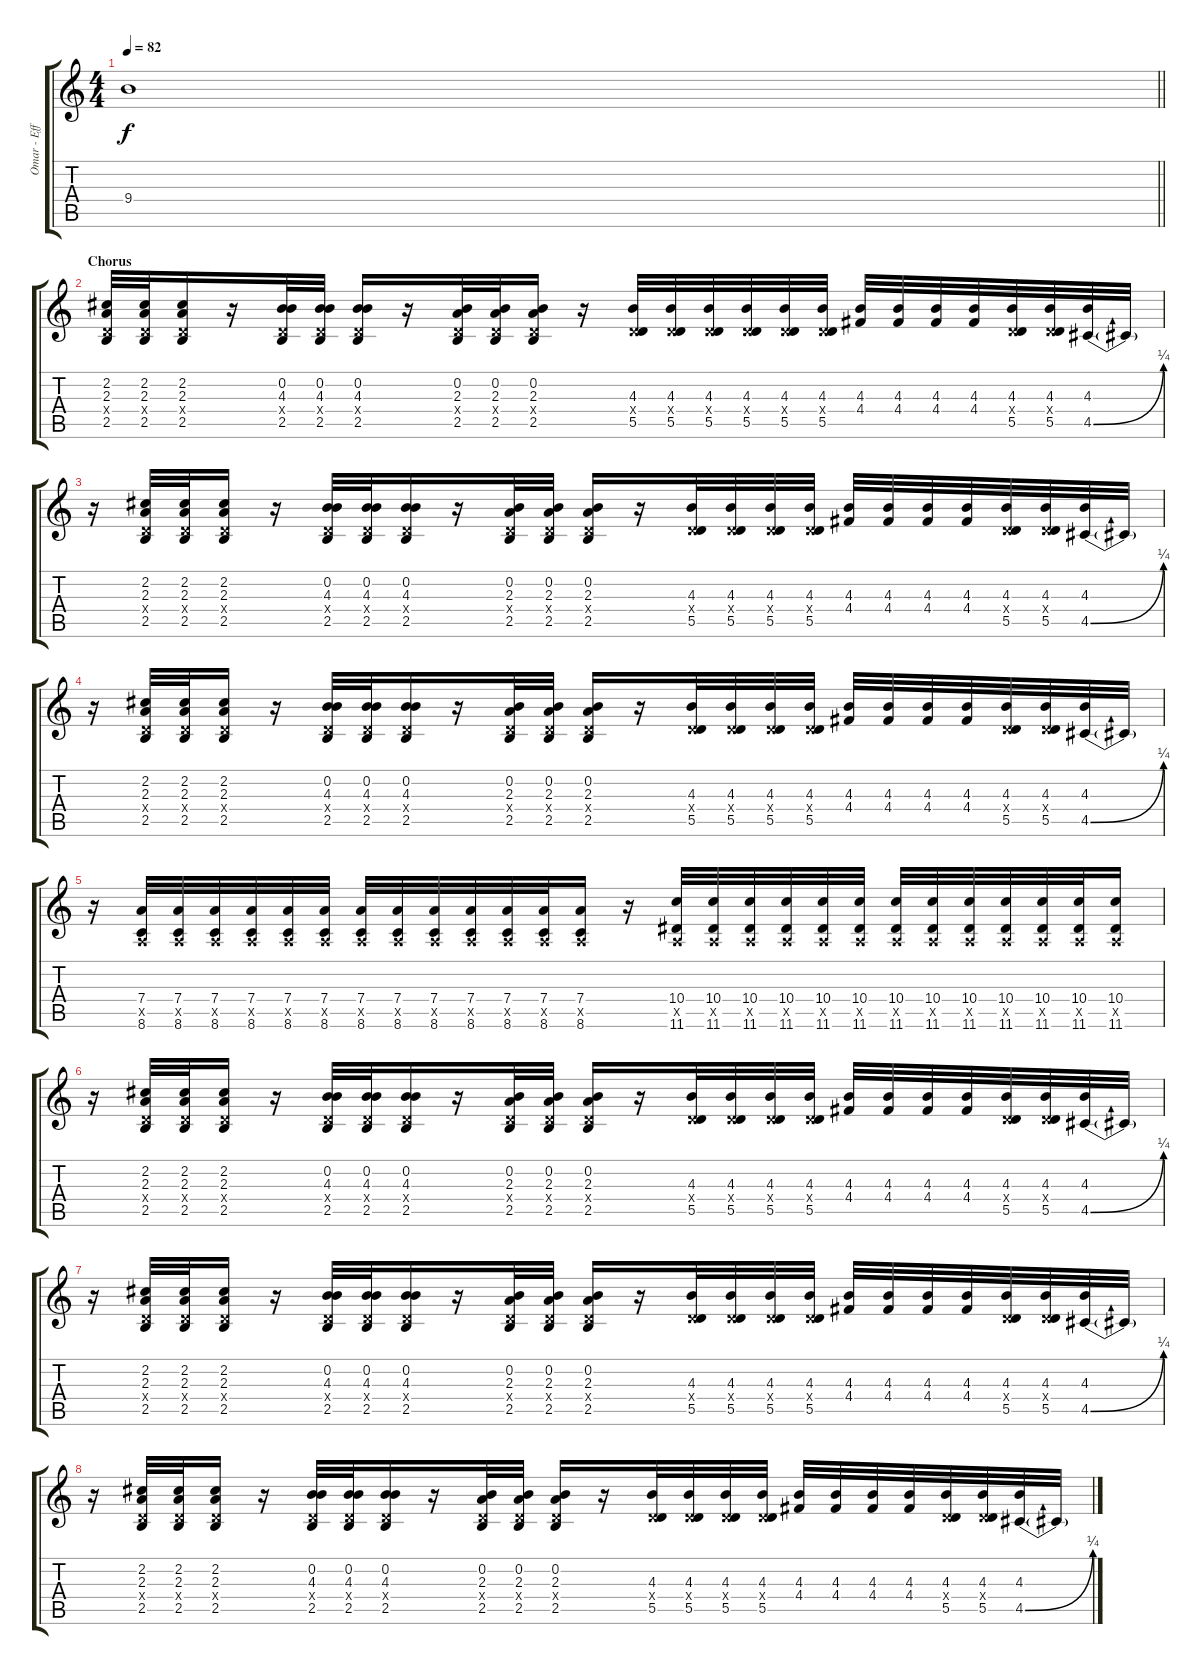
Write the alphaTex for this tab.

\track ("Omar - Effects and Backup" "Omar - Eff") {instrument distortionguitar}
\staff {score tabs}
\tuning (E4 B3 G3 D3 A2 E2) {hide}
\ts (4 4)
\tempo 82
\clef g2
\barLineRight lightlight
\ks c
9.4{t}.1{dy f} |
\section ("" "Chorus")
(2.2 2.3 0.4{x} 2.5).32 (2.2 2.3 0.4{x} 2.5).32 (2.2 2.3 0.4{x} 2.5).16 r.16 (0.2 4.3 0.4{x} 2.5).32 (0.2 4.3 0.4{x} 2.5).32 (0.2 4.3 0.4{x} 2.5).16 r.16 (0.2 2.3 0.4{x} 2.5).32 (0.2 2.3 0.4{x} 2.5).32 (0.2 2.3 0.4{x} 2.5).16 r.16 (4.3 0.4{x} 5.5).32 (4.3 0.4{x} 5.5).32 (4.3 0.4{x} 5.5).32 (4.3 0.4{x} 5.5).32 (4.3 0.4{x} 5.5).32 (4.3 0.4{x} 5.5).32 (4.3 4.4).32 (4.3 4.4).32 (4.3 4.4).32 (4.3 4.4).32 (4.3 0.4{x} 5.5).32 (4.3 0.4{x} 5.5).32 (4.3 4.5{be (bend 0 0 60 1)}).32 4.5{t}.32 |
r.16 (2.2 2.3 0.4{x} 2.5).32 (2.2 2.3 0.4{x} 2.5).32 (2.2 2.3 0.4{x} 2.5).16 r.16 (0.2 4.3 0.4{x} 2.5).32 (0.2 4.3 0.4{x} 2.5).32 (0.2 4.3 0.4{x} 2.5).16 r.16 (0.2 2.3 0.4{x} 2.5).32 (0.2 2.3 0.4{x} 2.5).32 (0.2 2.3 0.4{x} 2.5).16 r.16 (4.3 0.4{x} 5.5).32 (4.3 0.4{x} 5.5).32 (4.3 0.4{x} 5.5).32 (4.3 0.4{x} 5.5).32 (4.3 4.4).32 (4.3 4.4).32 (4.3 4.4).32 (4.3 4.4).32 (4.3 0.4{x} 5.5).32 (4.3 0.4{x} 5.5).32 (4.3 4.5{be (bend 0 0 60 1)}).32 4.5{t}.32 |
r.16 (2.2 2.3 0.4{x} 2.5).32 (2.2 2.3 0.4{x} 2.5).32 (2.2 2.3 0.4{x} 2.5).16 r.16 (0.2 4.3 0.4{x} 2.5).32 (0.2 4.3 0.4{x} 2.5).32 (0.2 4.3 0.4{x} 2.5).16 r.16 (0.2 2.3 0.4{x} 2.5).32 (0.2 2.3 0.4{x} 2.5).32 (0.2 2.3 0.4{x} 2.5).16 r.16 (4.3 0.4{x} 5.5).32 (4.3 0.4{x} 5.5).32 (4.3 0.4{x} 5.5).32 (4.3 0.4{x} 5.5).32 (4.3 4.4).32 (4.3 4.4).32 (4.3 4.4).32 (4.3 4.4).32 (4.3 0.4{x} 5.5).32 (4.3 0.4{x} 5.5).32 (4.3 4.5{be (bend 0 0 60 1)}).32 4.5{t}.32 |
r.16 (7.4 0.5{x} 8.6).32 (7.4 0.5{x} 8.6).32 (7.4 0.5{x} 8.6).32 (7.4 0.5{x} 8.6).32 (7.4 0.5{x} 8.6).32 (7.4 0.5{x} 8.6).32 (7.4 0.5{x} 8.6).32 (7.4 0.5{x} 8.6).32 (7.4 0.5{x} 8.6).32 (7.4 0.5{x} 8.6).32 (7.4 0.5{x} 8.6).32 (7.4 0.5{x} 8.6).32 (7.4 0.5{x} 8.6).16 r.16 (10.4 0.5{x} 11.6).32 (10.4 0.5{x} 11.6).32 (10.4 0.5{x} 11.6).32 (10.4 0.5{x} 11.6).32 (10.4 0.5{x} 11.6).32 (10.4 0.5{x} 11.6).32 (10.4 0.5{x} 11.6).32 (10.4 0.5{x} 11.6).32 (10.4 0.5{x} 11.6).32 (10.4 0.5{x} 11.6).32 (10.4 0.5{x} 11.6).32 (10.4 0.5{x} 11.6).32 (10.4 0.5{x} 11.6).16 |
r.16 (2.2 2.3 0.4{x} 2.5).32 (2.2 2.3 0.4{x} 2.5).32 (2.2 2.3 0.4{x} 2.5).16 r.16 (0.2 4.3 0.4{x} 2.5).32 (0.2 4.3 0.4{x} 2.5).32 (0.2 4.3 0.4{x} 2.5).16 r.16 (0.2 2.3 0.4{x} 2.5).32 (0.2 2.3 0.4{x} 2.5).32 (0.2 2.3 0.4{x} 2.5).16 r.16 (4.3 0.4{x} 5.5).32 (4.3 0.4{x} 5.5).32 (4.3 0.4{x} 5.5).32 (4.3 0.4{x} 5.5).32 (4.3 4.4).32 (4.3 4.4).32 (4.3 4.4).32 (4.3 4.4).32 (4.3 0.4{x} 5.5).32 (4.3 0.4{x} 5.5).32 (4.3 4.5{be (bend 0 0 60 1)}).32 4.5{t}.32 |
r.16 (2.2 2.3 0.4{x} 2.5).32 (2.2 2.3 0.4{x} 2.5).32 (2.2 2.3 0.4{x} 2.5).16 r.16 (0.2 4.3 0.4{x} 2.5).32 (0.2 4.3 0.4{x} 2.5).32 (0.2 4.3 0.4{x} 2.5).16 r.16 (0.2 2.3 0.4{x} 2.5).32 (0.2 2.3 0.4{x} 2.5).32 (0.2 2.3 0.4{x} 2.5).16 r.16 (4.3 0.4{x} 5.5).32 (4.3 0.4{x} 5.5).32 (4.3 0.4{x} 5.5).32 (4.3 0.4{x} 5.5).32 (4.3 4.4).32 (4.3 4.4).32 (4.3 4.4).32 (4.3 4.4).32 (4.3 0.4{x} 5.5).32 (4.3 0.4{x} 5.5).32 (4.3 4.5{be (bend 0 0 60 1)}).32 4.5{t}.32 |
r.16 (2.2 2.3 0.4{x} 2.5).32 (2.2 2.3 0.4{x} 2.5).32 (2.2 2.3 0.4{x} 2.5).16 r.16 (0.2 4.3 0.4{x} 2.5).32 (0.2 4.3 0.4{x} 2.5).32 (0.2 4.3 0.4{x} 2.5).16 r.16 (0.2 2.3 0.4{x} 2.5).32 (0.2 2.3 0.4{x} 2.5).32 (0.2 2.3 0.4{x} 2.5).16 r.16 (4.3 0.4{x} 5.5).32 (4.3 0.4{x} 5.5).32 (4.3 0.4{x} 5.5).32 (4.3 0.4{x} 5.5).32 (4.3 4.4).32 (4.3 4.4).32 (4.3 4.4).32 (4.3 4.4).32 (4.3 0.4{x} 5.5).32 (4.3 0.4{x} 5.5).32 (4.3 4.5{be (bend 0 0 60 1)}).32 4.5{t}.32
